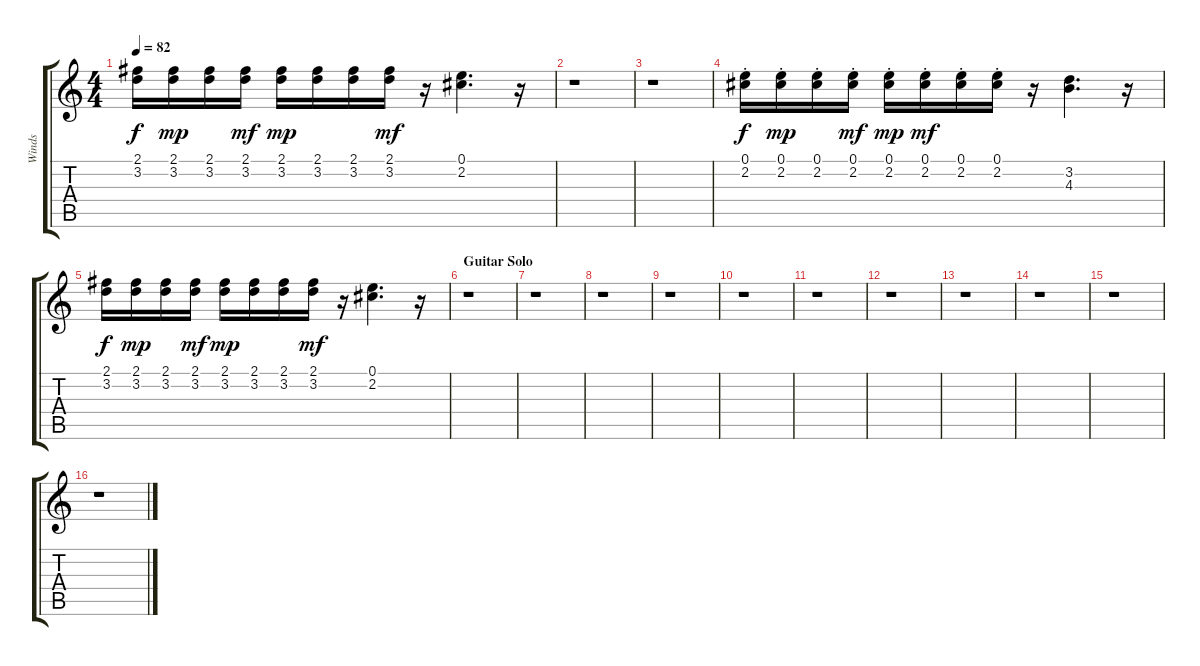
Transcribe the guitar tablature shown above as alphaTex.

\track ("Winds" "Winds") {instrument flute}
\staff {score tabs}
\tuning (E5 B4 G4 D4 A3 E3) {hide}
\ts (4 4)
\tempo 82
\clef g2
\ks c
(2.1 3.2).16{dy f} (2.1 3.2).16{dy mp} (2.1 3.2).16 (2.1 3.2).16{dy mf} (2.1 3.2).16{dy mp} (2.1 3.2).16 (2.1 3.2).16 (2.1 3.2).16{dy mf} r.16 (0.1 2.2).4{d} r.16 |
r.1 |
r.1 |
(0.1{st} 2.2{st}).16{dy f} (0.1{st} 2.2{st}).16{dy mp} (0.1{st} 2.2{st}).16 (0.1{st} 2.2{st}).16{dy mf} (0.1{st} 2.2).16{dy mp} (0.1{st} 2.2{st}).16{dy mf} (0.1{st} 2.2{st}).16 (0.1{st} 2.2{st}).16 r.16 (3.2 4.3).4{d} r.16 |
(2.1 3.2).16{dy f} (2.1 3.2).16{dy mp} (2.1 3.2).16 (2.1 3.2).16{dy mf} (2.1 3.2).16{dy mp} (2.1 3.2).16 (2.1 3.2).16 (2.1 3.2).16{dy mf} r.16 (0.1 2.2).4{d} r.16 |
\section ("" "Guitar Solo")
r.1 |
r.1 |
r.1 |
r.1 |
r.1 |
r.1 |
r.1 |
r.1 |
r.1 |
r.1 |
r.1
